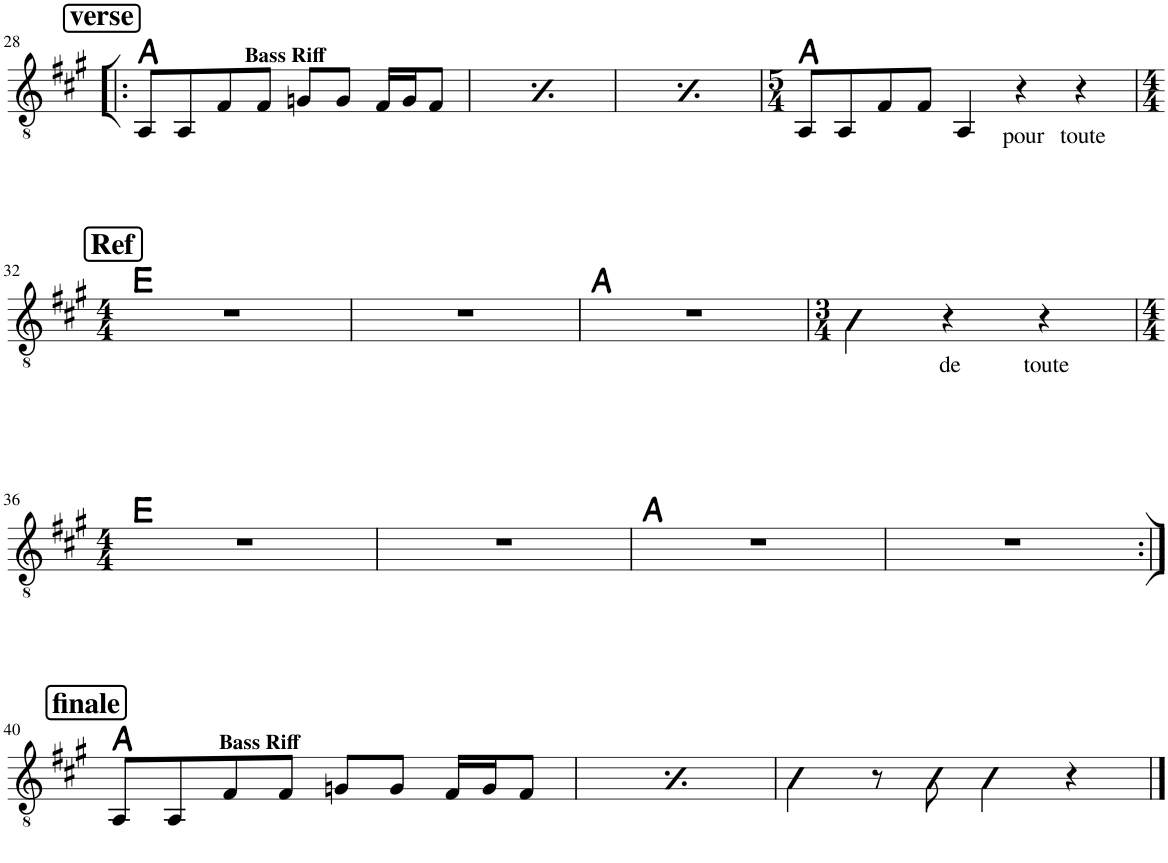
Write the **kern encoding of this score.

**kern	**text	**harte
*part1	*part1	*part1
*staff1	*staff1	*
*I"Classical Guitar	*	*
*I'Guit.	*	*
!!LO:PB:g=z
*clefGv2	*	*
*k[f#c#g#]	*	*
*M4/4	*	*
!!LO:REH:place=s1:a:B:rj:fs=14:t=verse
=28!|:	=28!|:	=28!|:
!LO:TX:a:B:t=Bass Riff	!	!
8AA/L	.	A:maj
8AA/	.	.
8F#/	.	.
8F#/J	.	.
8Gn/L	.	.
8G/J	.	.
16F#/LL	.	.
16G/J	.	.
8F#/J	.	.
!!LO:REH:place=s1:a:B:rj:fs=14:t=verse
=29	=29	=29
!LO:TX:a:B:t=Bass Riff	!	!
8AA/L	.	A:maj
8AA/	.	.
8F#/	.	.
8F#/J	.	.
8Gn/L	.	.
8G/J	.	.
16F#/LL	.	.
16G/J	.	.
8F#/J	.	.
!!LO:REH:place=s1:a:B:rj:fs=14:t=verse
=30	=30	=30
!LO:TX:a:B:t=Bass Riff	!	!
8AA/L	.	A:maj
8AA/	.	.
8F#/	.	.
8F#/J	.	.
8Gn/L	.	.
8G/J	.	.
16F#/LL	.	.
16G/J	.	.
8F#/J	.	.
=31	=31	=31
*M5/4	*	*
8AA/L	.	A:maj
8AA/	.	.
8F#/	.	.
8F#/J	.	.
4AA/	.	.
!	!LO:LY:b	!
4r	pour	.
!	!LO:LY:b	!
4r	toute	.
!!LO:LB:g=z
!!LO:REH:place=s1:a:B:rj:fs=14:t=Ref
=32	=32	=32
*M4/4	*	*
1r	.	E:maj
=33	=33	=33
1r	.	.
=34	=34	=34
1r	.	A:maj
=35	=35	=35
*M3/4	*	*
4A\	.	.
!	!LO:LY:b	!
4r	de	.
!	!LO:LY:b	!
4r	toute	.
!!LO:LB:g=z
=36	=36	=36
*M4/4	*	*
1r	.	E:maj
=37	=37	=37
1r	.	.
=38	=38	=38
1r	.	A:maj
=39	=39	=39
1r	.	.
!!LO:LB:g=z
!!LO:REH:place=s1:a:B:rj:fs=14:t=finale
=40:|!	=40:|!	=40:|!
!LO:TX:a:B:t=Bass Riff	!	!
8AA/L	.	A:maj
8AA/	.	.
8F#/	.	.
8F#/J	.	.
8Gn/L	.	.
8G/J	.	.
16F#/LL	.	.
16G/J	.	.
8F#/J	.	.
!!LO:REH:place=s1:a:B:rj:fs=14:t=finale
=41	=41	=41
!LO:TX:a:B:t=Bass Riff	!	!
8AA/L	.	A:maj
8AA/	.	.
8F#/	.	.
8F#/J	.	.
8Gn/L	.	.
8G/J	.	.
16F#/LL	.	.
16G/J	.	.
8F#/J	.	.
=42	=42	=42
4A\	.	.
8r	.	.
8A\	.	.
4A\	.	.
4r	.	.
==	==	==
*-	*-	*-
